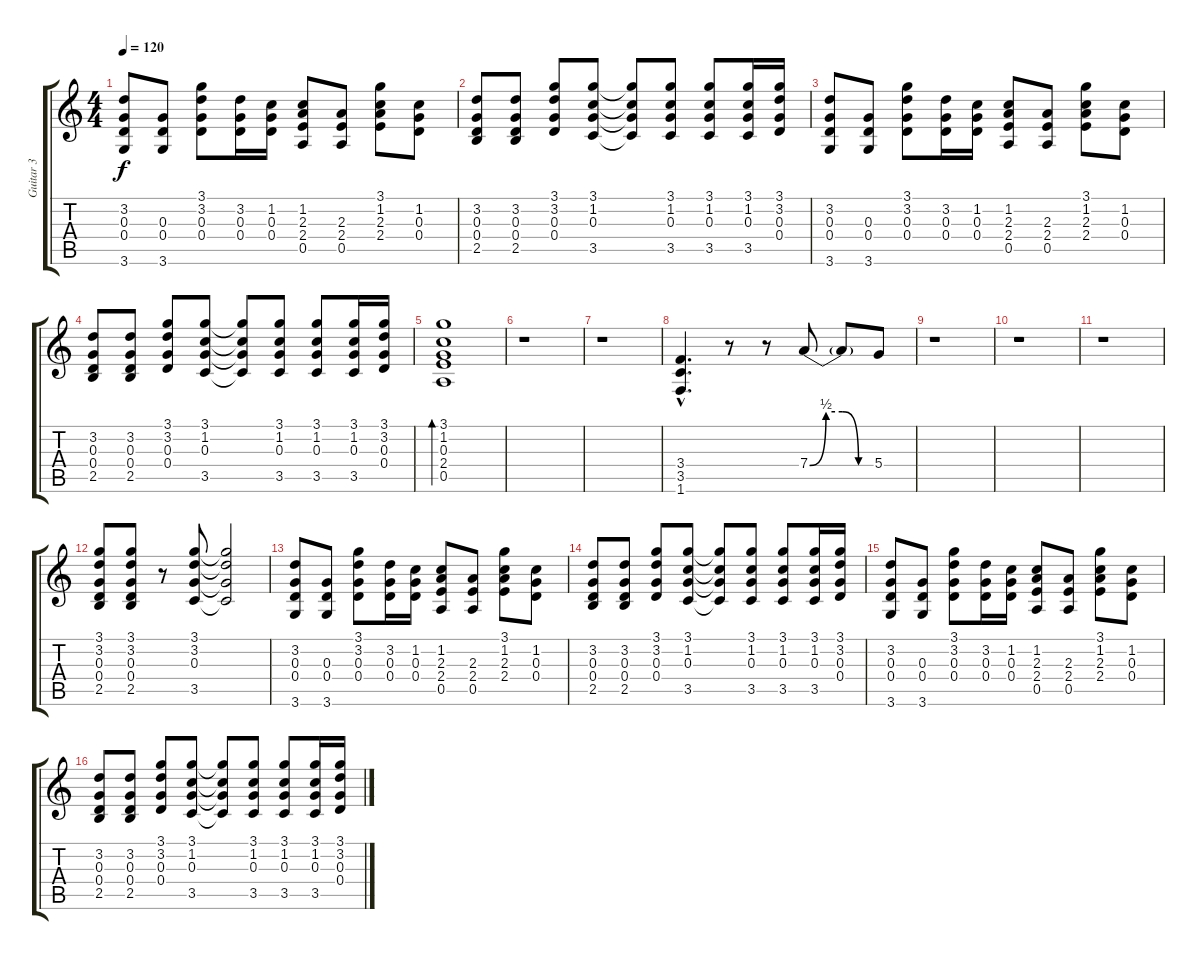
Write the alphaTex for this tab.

\track ("Guitar 3" "Guitar 3") {instrument distortionguitar}
\staff {score tabs}
\tuning (E4 B3 G3 D3 A2 E2) {hide}
\ts (4 4)
\tempo 120
\clef g2
\ks c
(3.2 0.3 0.4 3.6).8{dy f} (0.3 0.4 3.6).8 (3.1 3.2 0.3 0.4).8 (3.2 0.3 0.4).16 (1.2 0.3 0.4).16 (1.2 2.3 2.4 0.5).8 (2.3 2.4 0.5).8 (3.1 1.2 2.3 2.4).8 (1.2 0.3 0.4).8 |
(3.2 0.3 0.4 2.5).8 (3.2 0.3 0.4 2.5).8 (3.1 3.2 0.3 0.4).8 (3.1 1.2 0.3 3.5).8 (3.1{t} 1.2{t} 0.3{t} 3.5{t}).8 (3.1 1.2 0.3 3.5).8 (3.1 1.2 0.3 3.5).8 (3.1 1.2 0.3 3.5).16 (3.1 3.2 0.3 0.4).16 |
(3.2 0.3 0.4 3.6).8 (0.3 0.4 3.6).8 (3.1 3.2 0.3 0.4).8 (3.2 0.3 0.4).16 (1.2 0.3 0.4).16 (1.2 2.3 2.4 0.5).8 (2.3 2.4 0.5).8 (3.1 1.2 2.3 2.4).8 (1.2 0.3 0.4).8 |
(3.2 0.3 0.4 2.5).8 (3.2 0.3 0.4 2.5).8 (3.1 3.2 0.3 0.4).8 (3.1 1.2 0.3 3.5).8 (3.1{t} 1.2{t} 0.3{t} 3.5{t}).8 (3.1 1.2 0.3 3.5).8 (3.1 1.2 0.3 3.5).8 (3.1 1.2 0.3 3.5).16 (3.1 3.2 0.3 0.4).16 |
(3.1 1.2 0.3 2.4 0.5).1{bd 60} |
r.1 |
r.1 |
(3.4{hac} 3.5{hac} 1.6{hac}).4{d volume 12} r.8 r.8 7.4{be (custom 0 0 15 2 30 2 45 0 60 0)}.8 7.4{t}.8 5.4.8 |
r.1 |
r.1 |
r.1 |
(3.1 3.2 0.3 0.4 2.5).8{volume 8} (3.1 3.2 0.3 0.4 2.5).8 r.8 (3.1 3.2 0.3 3.5).8 (3.1{t} 3.2{t} 0.3{t} 3.5{t}).2 |
(3.2 0.3 0.4 3.6).8 (0.3 0.4 3.6).8 (3.1 3.2 0.3 0.4).8 (3.2 0.3 0.4).16 (1.2 0.3 0.4).16 (1.2 2.3 2.4 0.5).8 (2.3 2.4 0.5).8 (3.1 1.2 2.3 2.4).8 (1.2 0.3 0.4).8 |
(3.2 0.3 0.4 2.5).8 (3.2 0.3 0.4 2.5).8 (3.1 3.2 0.3 0.4).8 (3.1 1.2 0.3 3.5).8 (3.1{t} 1.2{t} 0.3{t} 3.5{t}).8 (3.1 1.2 0.3 3.5).8 (3.1 1.2 0.3 3.5).8 (3.1 1.2 0.3 3.5).16 (3.1 3.2 0.3 0.4).16 |
(3.2 0.3 0.4 3.6).8 (0.3 0.4 3.6).8 (3.1 3.2 0.3 0.4).8 (3.2 0.3 0.4).16 (1.2 0.3 0.4).16 (1.2 2.3 2.4 0.5).8 (2.3 2.4 0.5).8 (3.1 1.2 2.3 2.4).8 (1.2 0.3 0.4).8 |
(3.2 0.3 0.4 2.5).8 (3.2 0.3 0.4 2.5).8 (3.1 3.2 0.3 0.4).8 (3.1 1.2 0.3 3.5).8 (3.1{t} 1.2{t} 0.3{t} 3.5{t}).8 (3.1 1.2 0.3 3.5).8 (3.1 1.2 0.3 3.5).8 (3.1 1.2 0.3 3.5).16 (3.1 3.2 0.3 0.4).16
